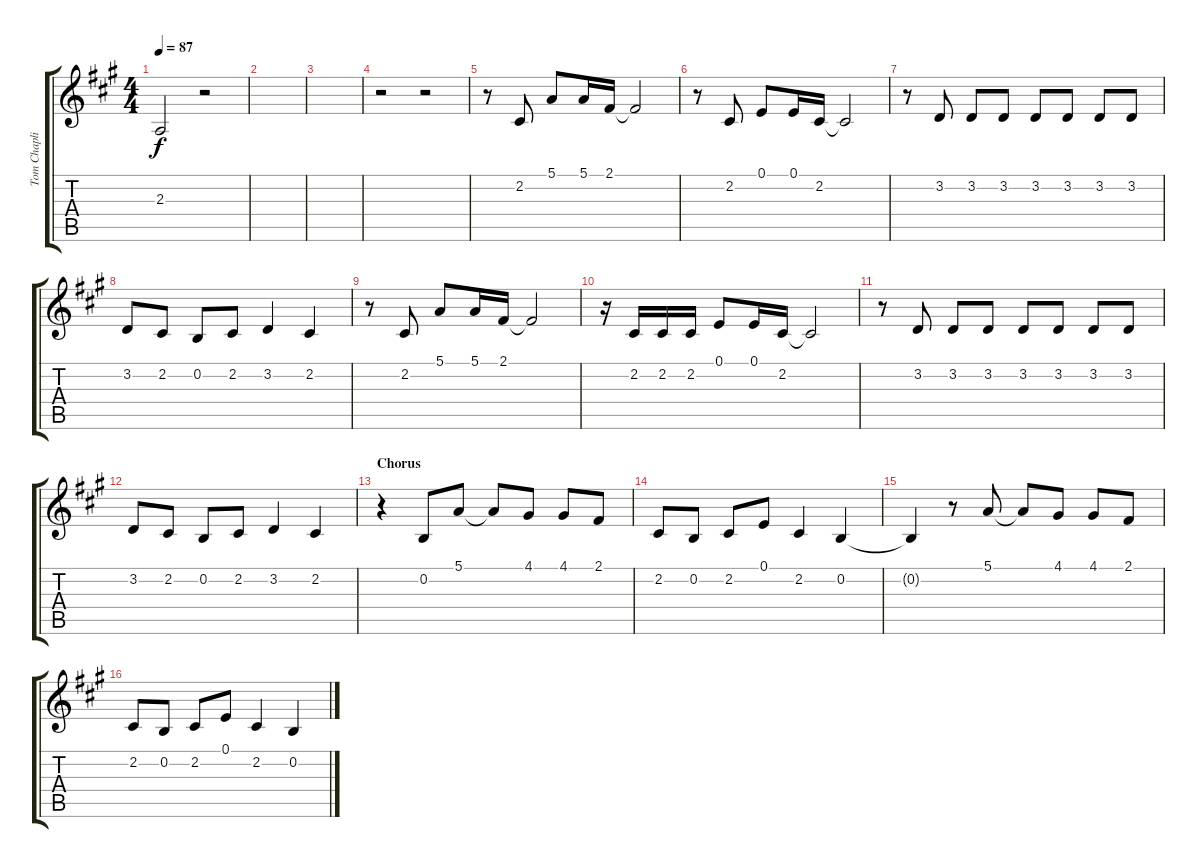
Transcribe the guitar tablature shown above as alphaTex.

\track ("Tom Chaplin (Vocals)" "Tom Chapli") {instrument flute}
\staff {score tabs}
\tuning (E4 B3 G3 D3 A2 E2) {hide}
\ts (4 4)
\tempo 87
\clef g2
\ks a
2.3{t}.2{dy f} r.2 |
|
|
r.2 r.2 |
\section ("" "")
r.8 2.2.8 5.1.8 5.1.16 2.1.16 2.1{t}.2 |
r.8 2.2.8 0.1.8 0.1.16 2.2.16 2.2{t}.2 |
r.8 3.2.8 3.2.8 3.2.8 3.2.8 3.2.8 3.2.8 3.2.8 |
3.2.8 2.2.8 0.2.8 2.2.8 3.2.4 2.2.4 |
r.8 2.2.8 5.1.8 5.1.16 2.1.16 2.1{t}.2 |
r.16 2.2.16 2.2.16 2.2.16 0.1.8 0.1.16 2.2.16 2.2{t}.2 |
r.8 3.2.8 3.2.8 3.2.8 3.2.8 3.2.8 3.2.8 3.2.8 |
3.2.8 2.2.8 0.2.8 2.2.8 3.2.4 2.2.4 |
\section ("" "Chorus ")
r.4 0.2.8 5.1.8 5.1{t}.8 4.1.8 4.1.8 2.1.8 |
2.2.8 0.2.8 2.2.8 0.1.8 2.2.4 0.2.4 |
0.2{t}.4 r.8 5.1.8 5.1{t}.8 4.1.8 4.1.8 2.1.8 |
2.2.8 0.2.8 2.2.8 0.1.8 2.2.4 0.2.4
